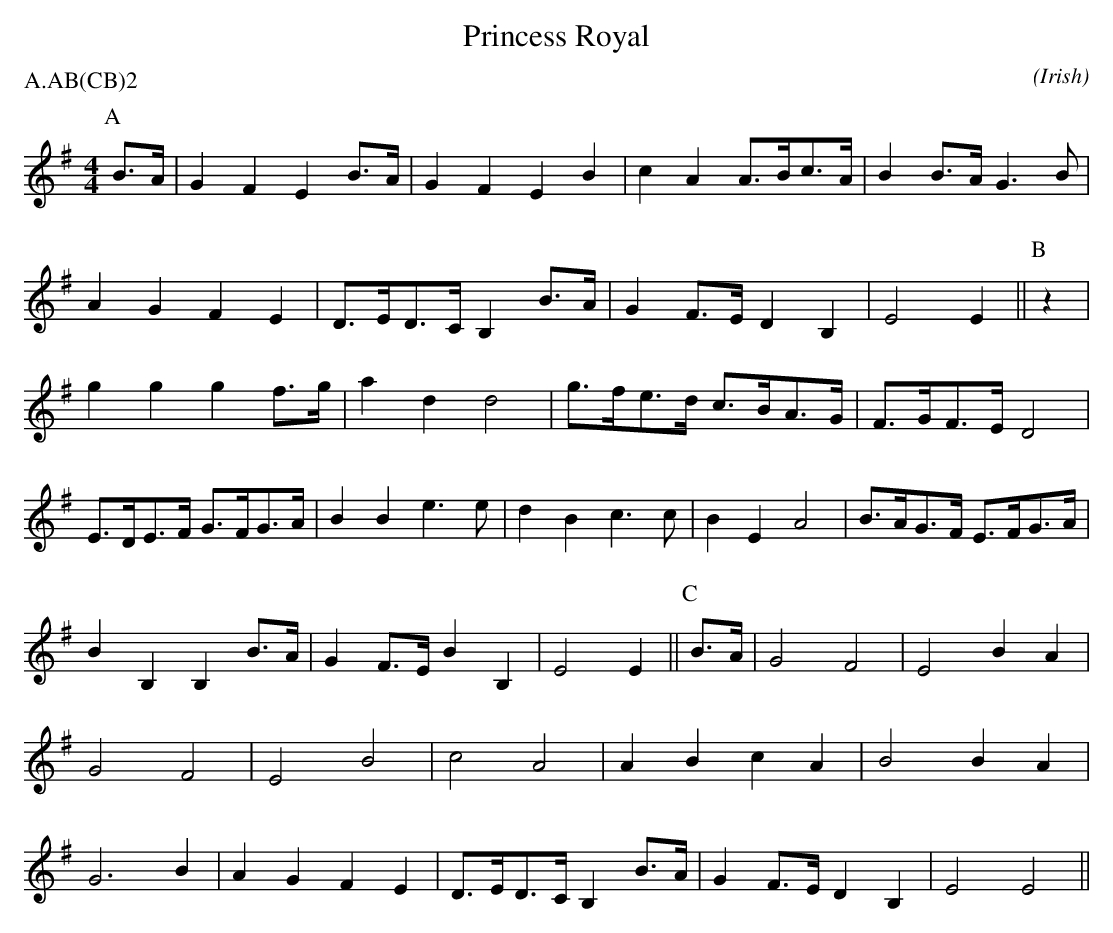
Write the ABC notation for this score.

X:1
T:Princess Royal
M:4/4
C:
O:Irish
P:A.AB(CB)2
K:Em
P:A
B>A | G2  F2 E2 B>A | G2  F2  E2  B2  | c2 A2  A>Bc>A | B2 B>A  G3 \
B   | A2  G2 F2 E2  | D>ED>C  B,2 B>A | G2 F>E D2 B,2 | E4      E2 ||\
P:B
z2  | g2  g2 g2 f>g | a2  d2  d4      | g>fe>d c>BA>G | F>GF>E  D4 |\
E>DE>F G>FG>A | B2  B2  e3  e   | d2 B2  c3 c   | B2 E2   A4 |\
B>AG>F E>FG>A | B2  B,2 B,2 B>A | G2 F>E B2 B,2 | E4      E2 ||\
P:C
B>A | G4     F4     | E4      B2  A2  | G4     F4     | E4      B4 |\
c4     A4     | A2  B2  c2  A2  | B4     B2 A2  | G6      B2 |\
A2  G2 F2 E2  | D>ED>C  B,2 B>A | G2 F>E D2 B,2 | E4      E4 ||
